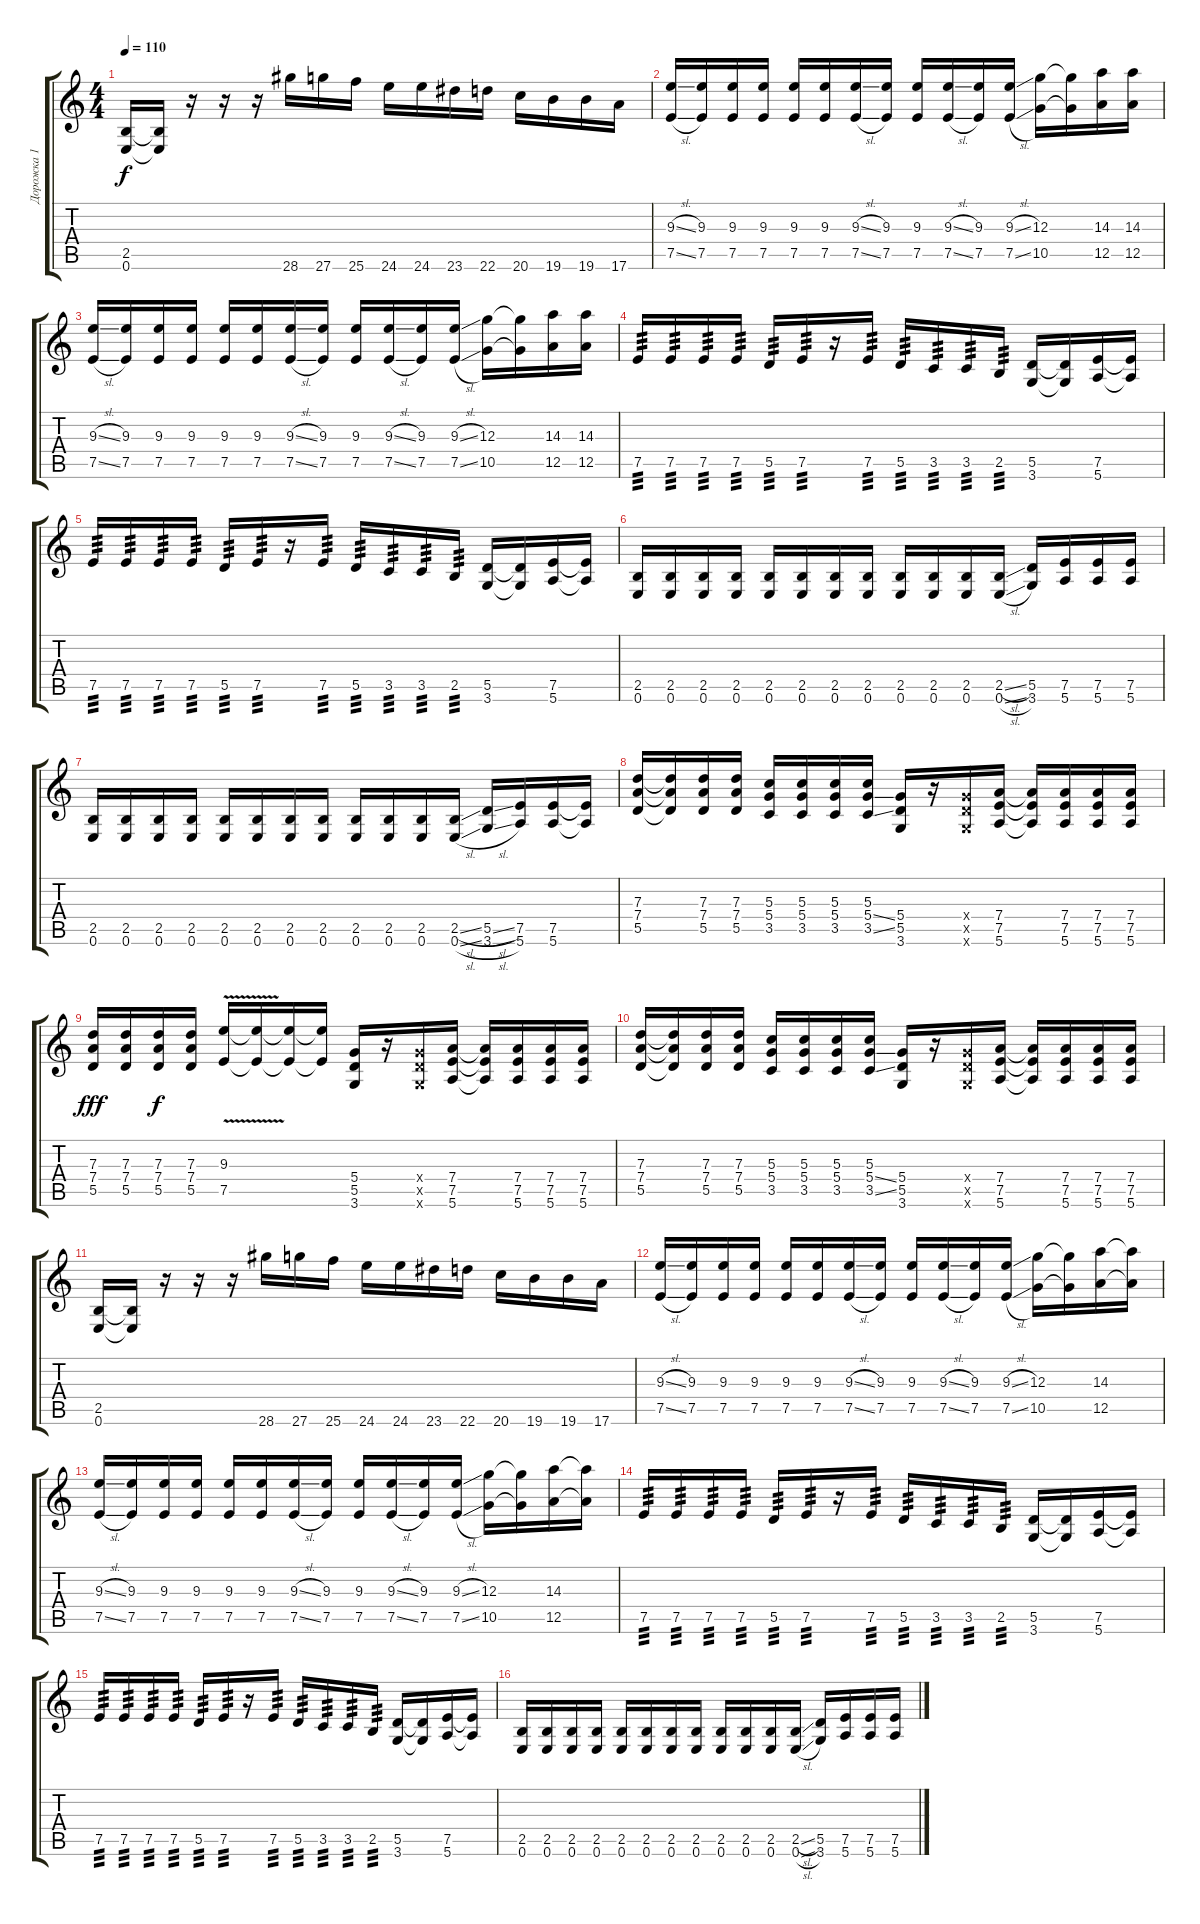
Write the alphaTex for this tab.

\track ("Дорожка 1" "Дорожка 1") {instrument distortionguitar}
\staff {score tabs}
\tuning (E4 B3 G3 D3 A2 E2) {hide}
\ts (4 4)
\tempo 110
\clef g2
\ks c
(2.5 0.6).16{dy f} (2.5{t} 0.6{t}).16 r.16 r.16 r.16 28.6.16 27.6.16 25.6.16 24.6.16 24.6.16 23.6.16 22.6.16 20.6.16 19.6.16 19.6.16 17.6.16 |
(9.3{sl} 7.5{sl}).16 (9.3 7.5).16 (9.3 7.5).16 (9.3 7.5).16 (9.3 7.5).16 (9.3 7.5).16 (9.3{sl} 7.5{sl}).16 (9.3 7.5).16 (9.3 7.5).16 (9.3{sl} 7.5{sl}).16 (9.3 7.5).16 (9.3{sl} 7.5{sl}).16 (12.3 10.5).16 (12.3{t} 10.5{t}).16 (14.3 12.5).16 (14.3 12.5).16 |
(9.3{sl} 7.5{sl}).16 (9.3 7.5).16 (9.3 7.5).16 (9.3 7.5).16 (9.3 7.5).16 (9.3 7.5).16 (9.3{sl} 7.5{sl}).16 (9.3 7.5).16 (9.3 7.5).16 (9.3{sl} 7.5{sl}).16 (9.3 7.5).16 (9.3{sl} 7.5{sl}).16 (12.3 10.5).16 (12.3{t} 10.5{t}).16 (14.3 12.5).16 (14.3 12.5).16 |
7.5.16{tp 3} 7.5.16{tp 3} 7.5.16{tp 3} 7.5.16{tp 3} 5.5.16{tp 3} 7.5.16{tp 3} r.16 7.5.16{tp 3} 5.5.16{tp 3} 3.5.16{tp 3} 3.5.16{tp 3} 2.5.16{tp 3} (5.5 3.6).16 (5.5{t} 3.6{t}).16 (7.5 5.6).16 (7.5{t} 5.6{t}).16 |
7.5.16{tp 3} 7.5.16{tp 3} 7.5.16{tp 3} 7.5.16{tp 3} 5.5.16{tp 3} 7.5.16{tp 3} r.16 7.5.16{tp 3} 5.5.16{tp 3} 3.5.16{tp 3} 3.5.16{tp 3} 2.5.16{tp 3} (5.5 3.6).16 (5.5{t} 3.6{t}).16 (7.5 5.6).16 (7.5{t} 5.6{t}).16 |
(2.5 0.6).16 (2.5 0.6).16 (2.5 0.6).16 (2.5 0.6).16 (2.5 0.6).16 (2.5 0.6).16 (2.5 0.6).16 (2.5 0.6).16 (2.5 0.6).16 (2.5 0.6).16 (2.5 0.6).16 (2.5{sl} 0.6{sl}).16 (5.5 3.6).16 (7.5 5.6).16 (7.5 5.6).16 (7.5 5.6).16 |
(2.5 0.6).16 (2.5 0.6).16 (2.5 0.6).16 (2.5 0.6).16 (2.5 0.6).16 (2.5 0.6).16 (2.5 0.6).16 (2.5 0.6).16 (2.5 0.6).16 (2.5 0.6).16 (2.5 0.6).16 (2.5{sl} 0.6{sl}).16 (5.5{sl} 3.6{sl}).16 (7.5 5.6).16 (7.5 5.6).16 (7.5{t} 5.6{t}).16 |
(7.3 7.4 5.5).16 (7.3{t} 7.4{t} 5.5{t}).16 (7.3 7.4 5.5).16 (7.3 7.4 5.5).16 (5.3 5.4 3.5).16 (5.3 5.4 3.5).16 (5.3 5.4 3.5).16 (5.3 5.4{ss} 3.5{ss}).16 (5.4 5.5 3.6).16 r.16 (5.4{x} 5.5{x} 3.6{x}).16 (7.4 7.5 5.6).16 (7.4{t} 7.5{t} 5.6{t}).16 (7.4 7.5 5.6).16 (7.4 7.5 5.6).16 (7.4 7.5 5.6).16 |
(7.3 7.4 5.5).16{dy fff} (7.3 7.4 5.5).16 (7.3 7.4 5.5).16{dy f} (7.3 7.4 5.5).16 (9.3{v} 7.5{v}).16 (9.3{t} 7.5{t}).16 (9.3{t} 7.5{t}).16 (9.3{t} 7.5{t}).16 (5.4 5.5 3.6).16 r.16 (5.4{x} 5.5{x} 3.6{x}).16 (7.4 7.5 5.6).16 (7.4{t} 7.5{t} 5.6{t}).16 (7.4 7.5 5.6).16 (7.4 7.5 5.6).16 (7.4 7.5 5.6).16 |
(7.3 7.4 5.5).16 (7.3{t} 7.4{t} 5.5{t}).16 (7.3 7.4 5.5).16 (7.3 7.4 5.5).16 (5.3 5.4 3.5).16 (5.3 5.4 3.5).16 (5.3 5.4 3.5).16 (5.3 5.4{ss} 3.5{ss}).16 (5.4 5.5 3.6).16 r.16 (5.4{x} 5.5{x} 3.6{x}).16 (7.4 7.5 5.6).16 (7.4{t} 7.5{t} 5.6{t}).16 (7.4 7.5 5.6).16 (7.4 7.5 5.6).16 (7.4 7.5 5.6).16 |
(2.5 0.6).16 (2.5{t} 0.6{t}).16 r.16 r.16 r.16 28.6.16 27.6.16 25.6.16 24.6.16 24.6.16 23.6.16 22.6.16 20.6.16 19.6.16 19.6.16 17.6.16 |
(9.3{sl} 7.5{sl}).16 (9.3 7.5).16 (9.3 7.5).16 (9.3 7.5).16 (9.3 7.5).16 (9.3 7.5).16 (9.3{sl} 7.5{sl}).16 (9.3 7.5).16 (9.3 7.5).16 (9.3{sl} 7.5{sl}).16 (9.3 7.5).16 (9.3{sl} 7.5{sl}).16 (12.3 10.5).16 (12.3{t} 10.5{t}).16 (14.3 12.5).16 (14.3{t} 12.5{t}).16 |
(9.3{sl} 7.5{sl}).16 (9.3 7.5).16 (9.3 7.5).16 (9.3 7.5).16 (9.3 7.5).16 (9.3 7.5).16 (9.3{sl} 7.5{sl}).16 (9.3 7.5).16 (9.3 7.5).16 (9.3{sl} 7.5{sl}).16 (9.3 7.5).16 (9.3{sl} 7.5{sl}).16 (12.3 10.5).16 (12.3{t} 10.5{t}).16 (14.3 12.5).16 (14.3{t} 12.5{t}).16 |
7.5.16{tp 3} 7.5.16{tp 3} 7.5.16{tp 3} 7.5.16{tp 3} 5.5.16{tp 3} 7.5.16{tp 3} r.16 7.5.16{tp 3} 5.5.16{tp 3} 3.5.16{tp 3} 3.5.16{tp 3} 2.5.16{tp 3} (5.5 3.6).16 (5.5{t} 3.6{t}).16 (7.5 5.6).16 (7.5{t} 5.6{t}).16 |
7.5.16{tp 3} 7.5.16{tp 3} 7.5.16{tp 3} 7.5.16{tp 3} 5.5.16{tp 3} 7.5.16{tp 3} r.16 7.5.16{tp 3} 5.5.16{tp 3} 3.5.16{tp 3} 3.5.16{tp 3} 2.5.16{tp 3} (5.5 3.6).16 (5.5{t} 3.6{t}).16 (7.5 5.6).16 (7.5{t} 5.6{t}).16 |
(2.5 0.6).16 (2.5 0.6).16 (2.5 0.6).16 (2.5 0.6).16 (2.5 0.6).16 (2.5 0.6).16 (2.5 0.6).16 (2.5 0.6).16 (2.5 0.6).16 (2.5 0.6).16 (2.5 0.6).16 (2.5{sl} 0.6{sl}).16 (5.5 3.6).16 (7.5 5.6).16 (7.5 5.6).16 (7.5 5.6).16
